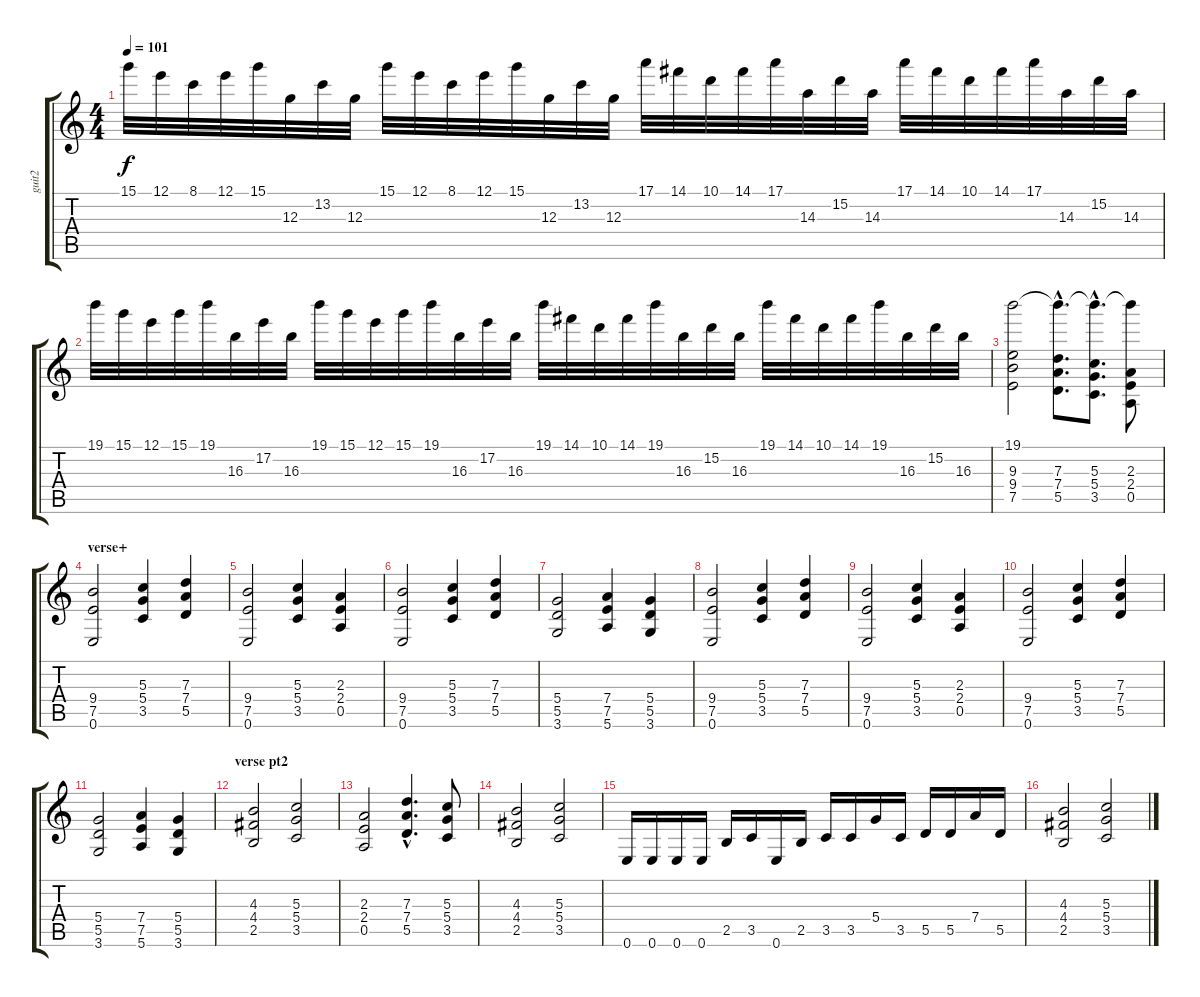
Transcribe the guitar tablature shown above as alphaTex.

\track ("guit2" "guit2") {instrument distortionguitar}
\staff {score tabs}
\tuning (E4 B3 G3 D3 A2 E2) {hide}
\ts (4 4)
\tempo 101
\clef g2
\ks c
15.1.32{dy f} 12.1.32 8.1.32 12.1.32 15.1.32 12.3.32 13.2.32 12.3.32 15.1.32 12.1.32 8.1.32 12.1.32 15.1.32 12.3.32 13.2.32 12.3.32 17.1.32 14.1.32 10.1.32 14.1.32 17.1.32 14.3.32 15.2.32 14.3.32 17.1.32 14.1.32 10.1.32 14.1.32 17.1.32 14.3.32 15.2.32 14.3.32 |
19.1.32 15.1.32 12.1.32 15.1.32 19.1.32 16.3.32 17.2.32 16.3.32 19.1.32 15.1.32 12.1.32 15.1.32 19.1.32 16.3.32 17.2.32 16.3.32 19.1.32 14.1.32 10.1.32 14.1.32 19.1.32 16.3.32 15.2.32 16.3.32 19.1.32 14.1.32 10.1.32 14.1.32 19.1.32 16.3.32 15.2.32 16.3.32 |
(19.1 9.3 9.4 7.5).2 (19.1{hac t} 7.3{hac} 7.4{hac} 5.5{hac}).8{d} (19.1{hac t} 5.3{hac} 5.4{hac} 3.5{hac}).8{d} (19.1{t} 2.3 2.4 0.5).8 |
\section ("" "verse+")
(9.4 7.5 0.6).2 (5.3 5.4 3.5).4 (7.3 7.4 5.5).4 |
(9.4 7.5 0.6).2 (5.3 5.4 3.5).4 (2.3 2.4 0.5).4 |
(9.4 7.5 0.6).2 (5.3 5.4 3.5).4 (7.3 7.4 5.5).4 |
(5.4 5.5 3.6).2 (7.4 7.5 5.6).4 (5.4 5.5 3.6).4 |
(9.4 7.5 0.6).2 (5.3 5.4 3.5).4 (7.3 7.4 5.5).4 |
(9.4 7.5 0.6).2 (5.3 5.4 3.5).4 (2.3 2.4 0.5).4 |
(9.4 7.5 0.6).2 (5.3 5.4 3.5).4 (7.3 7.4 5.5).4 |
(5.4 5.5 3.6).2 (7.4 7.5 5.6).4 (5.4 5.5 3.6).4 |
\section ("" "verse pt2")
(4.3 4.4 2.5).2 (5.3 5.4 3.5).2 |
(2.3 2.4 0.5).2 (7.3{hac} 7.4{hac} 5.5{hac}).4{d} (5.3 5.4 3.5).8 |
(4.3 4.4 2.5).2 (5.3 5.4 3.5).2 |
0.6.16 0.6.16 0.6.16 0.6.16 2.5.16 3.5.16 0.6.16 2.5.16 3.5.16 3.5.16 5.4.16 3.5.16 5.5.16 5.5.16 7.4.16 5.5.16 |
(4.3 4.4 2.5).2 (5.3 5.4 3.5).2
